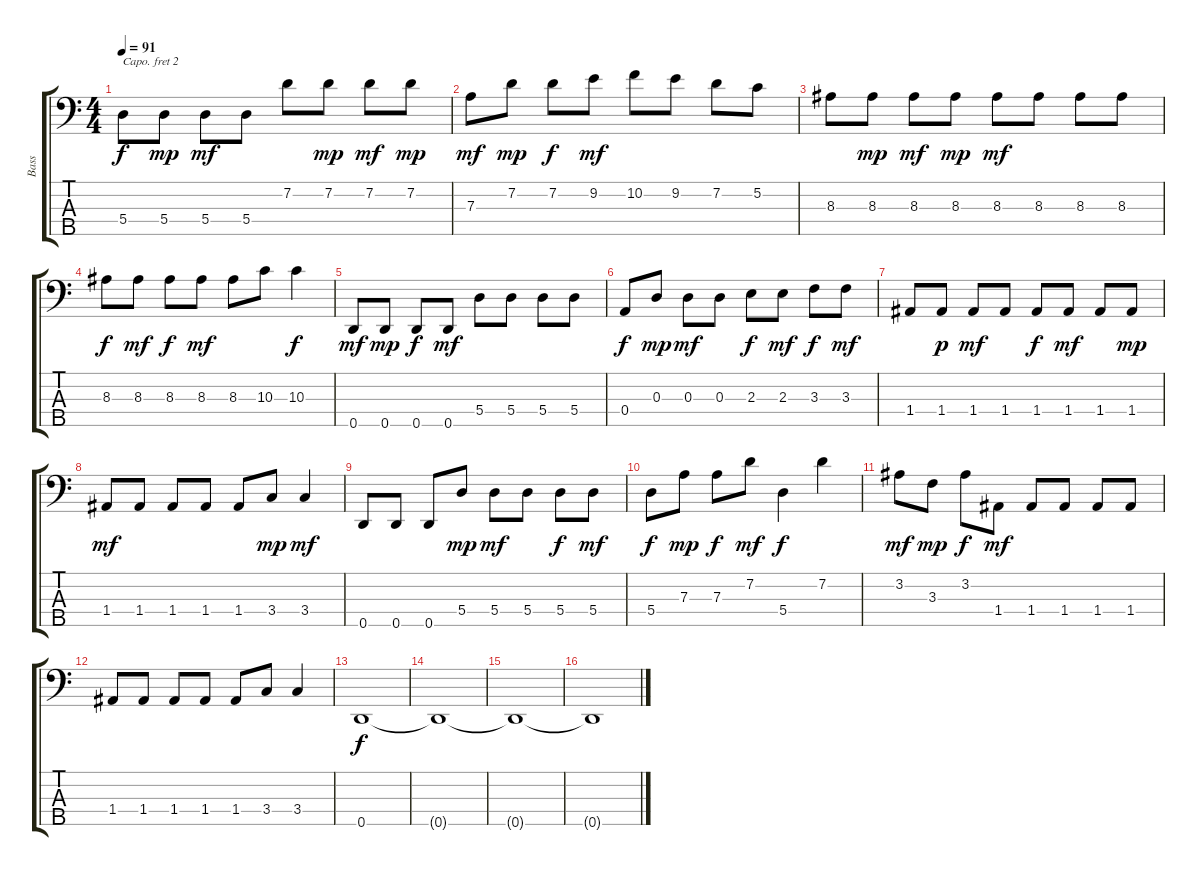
\track ("Bass" "Bass") {instrument electricbassfinger}
\staff {score tabs}
\capo 2
\tuning (A2 F2 C2 G1 C1) {hide}
\ts (4 4)
\tempo 91
\clef f4
\ks c
5.4.8{dy f} 5.4.8{dy mp} 5.4.8{dy mf} 5.4.8 7.2.8 7.2.8{dy mp} 7.2.8{dy mf} 7.2.8{dy mp} |
7.3.8{dy mf} 7.2.8{dy mp} 7.2.8{dy f} 9.2.8{dy mf} 10.2.8 9.2.8 7.2.8 5.2.8 |
8.3.8 8.3.8{dy mp} 8.3.8{dy mf} 8.3.8{dy mp} 8.3.8{dy mf} 8.3.8 8.3.8 8.3.8 |
8.3.8{dy f} 8.3.8{dy mf} 8.3.8{dy f} 8.3.8{dy mf} 8.3.8 10.3.8 10.3.4{dy f} |
0.5.8{dy mf} 0.5.8{dy mp} 0.5.8{dy f} 0.5.8{dy mf} 5.4.8 5.4.8 5.4.8 5.4.8 |
0.4.8{dy f} 0.3.8{dy mp} 0.3.8{dy mf} 0.3.8 2.3.8{dy f} 2.3.8{dy mf} 3.3.8{dy f} 3.3.8{dy mf} |
1.4.8 1.4.8{dy p} 1.4.8{dy mf} 1.4.8 1.4.8{dy f} 1.4.8{dy mf} 1.4.8 1.4.8{dy mp} |
1.4.8{dy mf} 1.4.8 1.4.8 1.4.8 1.4.8 3.4.8{dy mp} 3.4.4{dy mf} |
0.5.8 0.5.8 0.5.8 5.4.8{dy mp} 5.4.8{dy mf} 5.4.8 5.4.8{dy f} 5.4.8{dy mf} |
5.4.8{dy f} 7.3.8{dy mp} 7.3.8{dy f} 7.2.8{dy mf} 5.4.4{dy f} 7.2.4 |
3.2.8{dy mf} 3.3.8{dy mp} 3.2.8{dy f} 1.4.8{dy mf} 1.4.8 1.4.8 1.4.8 1.4.8 |
1.4.8 1.4.8 1.4.8 1.4.8 1.4.8 3.4.8 3.4.4 |
0.5.1{dy f} |
0.5{t}.1 |
0.5{t}.1 |
0.5{t}.1
